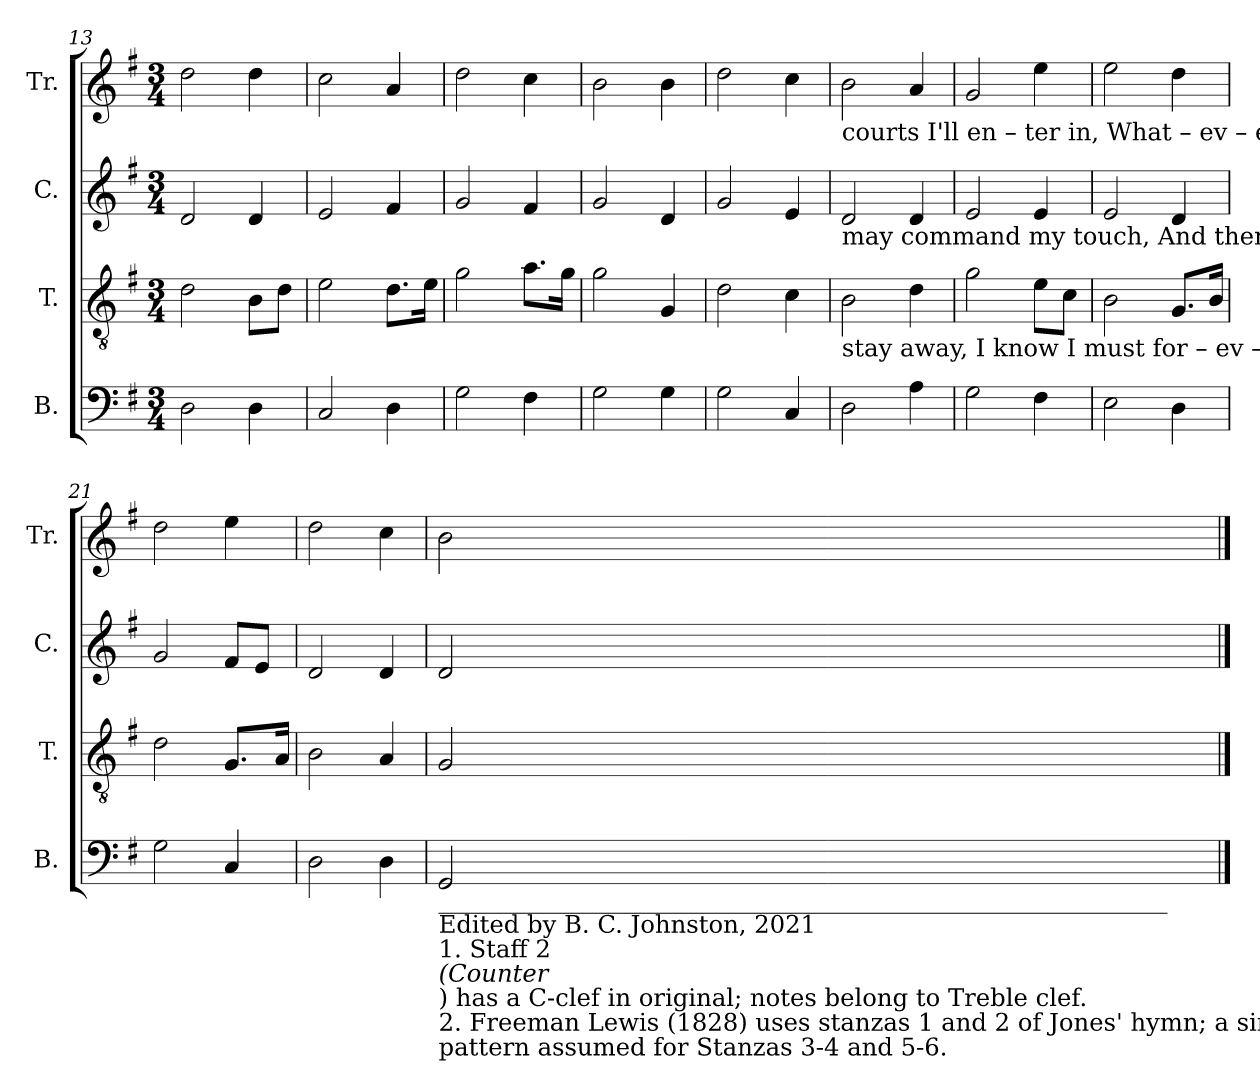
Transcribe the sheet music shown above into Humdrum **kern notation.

**kern	**kern	**kern	**kern
*part4	*part3	*part2	*part1
*staff4	*staff3	*staff2	*staff1
*I"B.	*I"T.	*I"C.	*I"Tr.
*I'B.	*I'T.	*I'C.	*I'Tr.
*clefF4	*clefGv2	*clefG2	*clefG2
*k[f#]	*k[f#]	*k[f#]	*k[f#]
*M3/4	*M3/4	*M3/4	*M3/4
=13	=13	=13	=13
2D!\	2d!\	2d!/	2dd!\
4D!\	8B!\L	4d!/	4dd!\
.	8d!\J	.	.
=14	=14	=14	=14
2C!/	2e!\	2e!/	2cc!\
4D!\	8.d!\L	4f#!/	4a!/
.	16e!\Jk	.	.
=15	=15	=15	=15
2G!\	2g!\	2g!/	2dd!\
4F#!\	8.a!\L	4f#!/	4cc!\
.	16g!\Jk	.	.
=16	=16	=16	=16
2G!\	2g!\	2g!/	2b!\
4G!\	4G!/	4d!/	4b!\
=17	=17	=17	=17
2G!\	2d!\	2g!/	2dd!\
4C!/	4c!\	4e!/	4cc!\
!!LO:LB:g=z
=18	=18	=18	=18
!	!	!	!LO:TX:b:t=courts  I'll   en –  ter        in,     What  – ev   –  er       may   op – pose.
!	!	!LO:TX:b:t=may command  my    touch,   And    then   the       suppliant   lives.	!
!	!LO:TX:b:t=stay   away,      I          know    I         must   for    –   ev   –  er    die.	!	!
2D!\	2B!\	2d!/	2b!\
4A!\	4d!\	4d!/	4a!/
=19	=19	=19	=19
2G!\	2g!\	2e!/	2g!/
4F#!\	8e!\L	4e!/	4ee!\
.	8c!\J	.	.
=20	=20	=20	=20
2E!\	2B!\	2e!/	2ee!\
4D!\	8.G!/L	4d!/	4dd!\
.	16B!/Jk	.	.
=21	=21	=21	=21
2G!\	2d!\	2g!/	2dd!\
4C!/	8.G!/L	8f#!/L	4ee!\
.	.	8e!/J	.
.	16A!/Jk	.	.
=22	=22	=22	=22
2D!\	2B!\	2d!/	2dd!\
4D!\	4A!/	4d!/	4cc!\
=23	=23	=23	=23
!LO:TX:b:t=____________________________________________________________	!	!	!
!LO:TX:b:t=Edited by B. C. Johnston, 2021	!	!	!
!LO:TX:b:t=1. Staff 2	!	!	!
!LO:TX:b:i:t=(Counter	!	!	!
!LO:TX:b:t=) has a C-clef in original; notes belong to Treble clef.	!	!	!
!LO:TX:b:t=2. Freeman Lewis (1828) uses stanzas 1 and 2 of Jones' hymn; a similar	!	!	!
!LO:TX:b:t=pattern assumed for Stanzas 3-4 and 5-6.	!	!	!
2GG!/	2G!/	2d!/	2b!\
==	==	==	==
*-	*-	*-	*-
